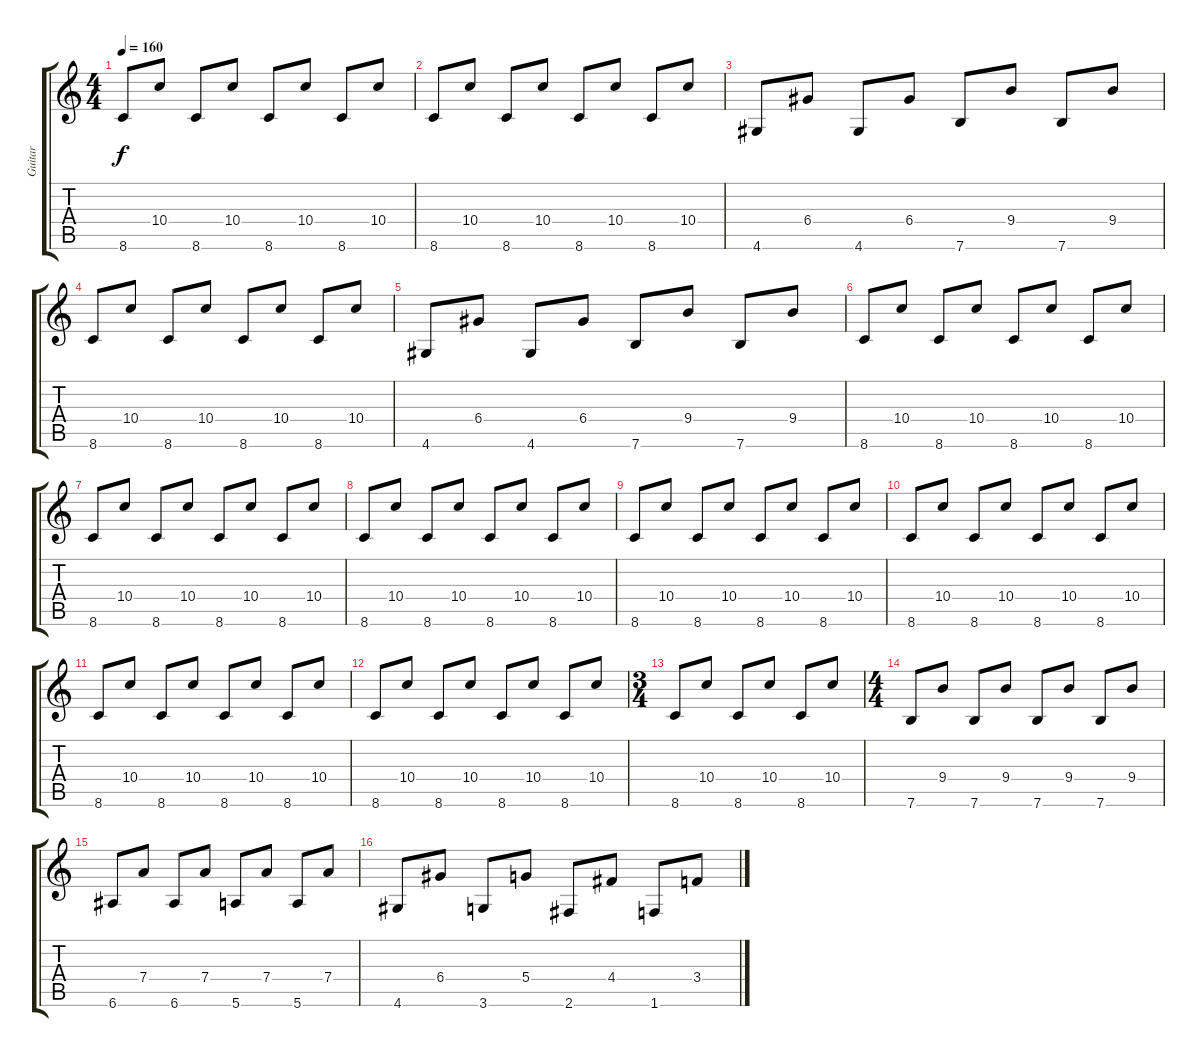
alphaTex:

\track ("Guitar" "Guitar") {instrument overdrivenguitar}
\staff {score tabs}
\tuning (E4 B3 G3 D3 A2 E2) {hide}
\ts (4 4)
\tempo 160
\clef g2
\ks c
8.6.8{dy f} 10.4.8 8.6.8 10.4.8 8.6.8 10.4.8 8.6.8 10.4.8 |
8.6.8 10.4.8 8.6.8 10.4.8 8.6.8 10.4.8 8.6.8 10.4.8 |
4.6.8 6.4.8 4.6.8 6.4.8 7.6.8 9.4.8 7.6.8 9.4.8 |
8.6.8 10.4.8 8.6.8 10.4.8 8.6.8 10.4.8 8.6.8 10.4.8 |
4.6.8 6.4.8 4.6.8 6.4.8 7.6.8 9.4.8 7.6.8 9.4.8 |
8.6.8 10.4.8 8.6.8 10.4.8 8.6.8 10.4.8 8.6.8 10.4.8 |
8.6.8 10.4.8 8.6.8 10.4.8 8.6.8 10.4.8 8.6.8 10.4.8 |
8.6.8 10.4.8 8.6.8 10.4.8 8.6.8 10.4.8 8.6.8 10.4.8 |
8.6.8 10.4.8 8.6.8 10.4.8 8.6.8 10.4.8 8.6.8 10.4.8 |
8.6.8 10.4.8 8.6.8 10.4.8 8.6.8 10.4.8 8.6.8 10.4.8 |
8.6.8 10.4.8 8.6.8 10.4.8 8.6.8 10.4.8 8.6.8 10.4.8 |
8.6.8 10.4.8 8.6.8 10.4.8 8.6.8 10.4.8 8.6.8 10.4.8 |
\ts (3 4)
8.6.8 10.4.8 8.6.8 10.4.8 8.6.8 10.4.8 |
\ts (4 4)
7.6.8 9.4.8 7.6.8 9.4.8 7.6.8 9.4.8 7.6.8 9.4.8 |
6.6.8 7.4.8 6.6.8 7.4.8 5.6.8 7.4.8 5.6.8 7.4.8 |
4.6.8 6.4.8 3.6.8 5.4.8 2.6.8 4.4.8 1.6.8 3.4.8
